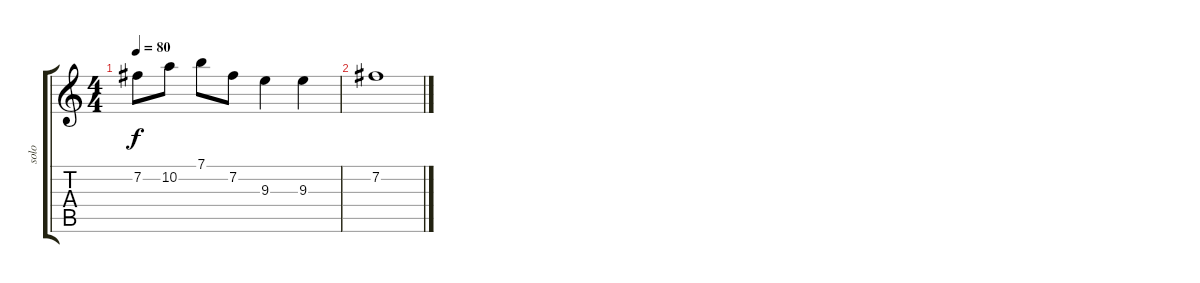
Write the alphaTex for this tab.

\track ("solo" "solo") {instrument acousticguitarsteel}
\staff {score tabs}
\tuning (E4 B3 G3 D3 A2 E2) {hide}
\ts (4 4)
\tempo 80
\clef g2
\ks c
7.2.8{dy f} 10.2.8 7.1.8 7.2.8 9.3.4 9.3.4 |
7.2.1
